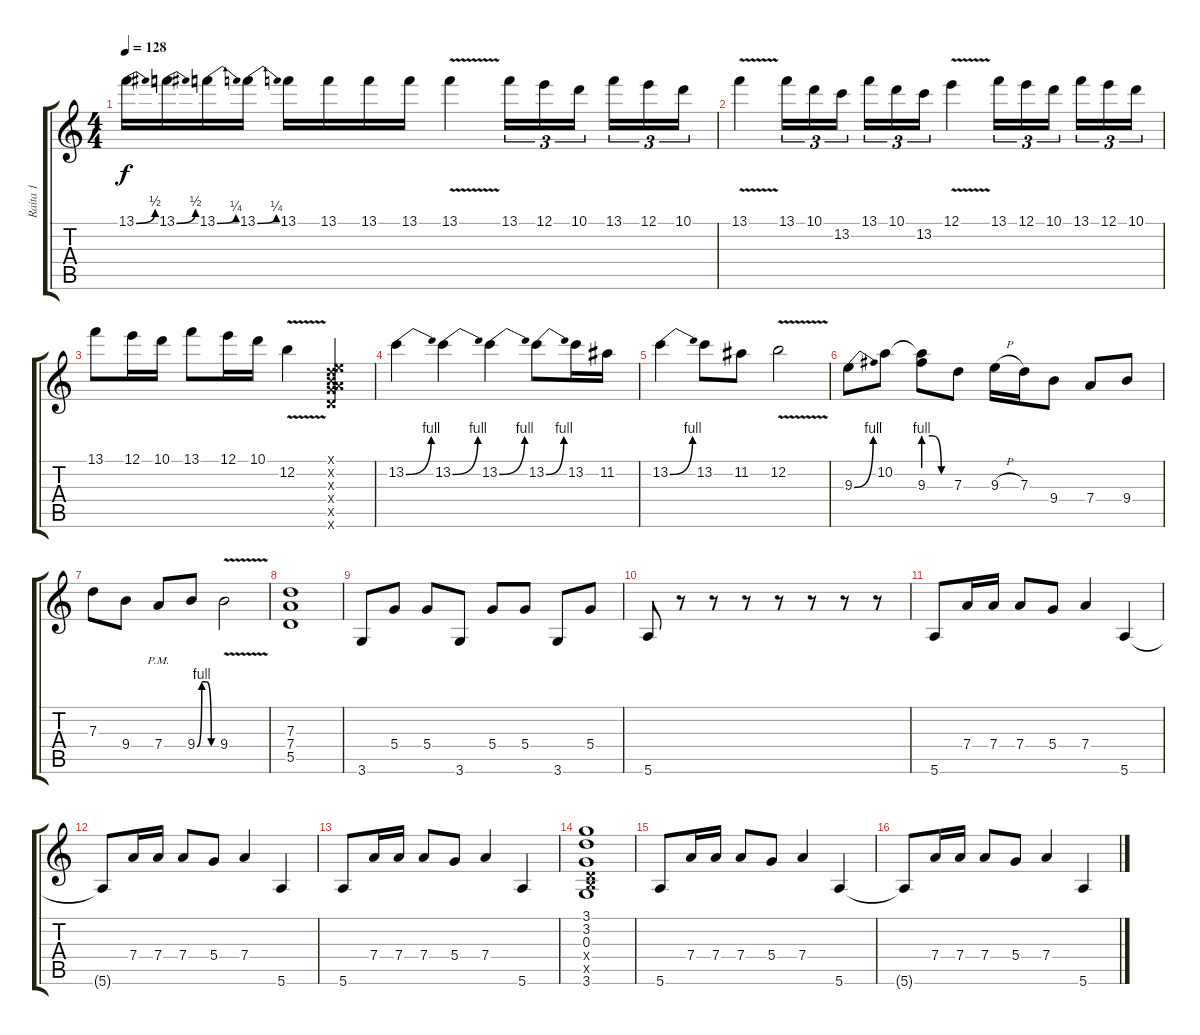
\track ("Raita 1" "Raita 1") {instrument distortionguitar}
\staff {score tabs}
\tuning (E4 B3 G3 D3 A2 E2) {hide}
\ts (4 4)
\tempo 128
\clef g2
\ks c
13.1{be (bend 0 0 60 2)}.16{dy f} 13.1{be (bend 0 0 60 2)}.16 13.1{be (bend 0 0 60 1)}.16 13.1{be (bend 0 0 60 1)}.16 13.1.16 13.1.16 13.1.16 13.1.16 13.1{v}.4 13.1.16{tu (3 2)} 12.1.16{tu (3 2)} 10.1.16{tu (3 2)} 13.1.16{tu (3 2)} 12.1.16{tu (3 2)} 10.1.16{tu (3 2)} |
13.1{v}.4 13.1.16{tu (3 2)} 10.1.16{tu (3 2)} 13.2.16{tu (3 2)} 13.1.16{tu (3 2)} 10.1.16{tu (3 2)} 13.2.16{tu (3 2)} 12.1{v}.4 13.1.16{tu (3 2)} 12.1.16{tu (3 2)} 10.1.16{tu (3 2)} 13.1.16{tu (3 2)} 12.1.16{tu (3 2)} 10.1.16{tu (3 2)} |
13.1.8 12.1.16 10.1.16 13.1.8 12.1.16 10.1.16 12.2{v}.4 (0.1{x} 0.2{x} 0.3{x} 0.4{x} 17.5{x} 17.6{x}).4 |
13.2{be (bend 0 0 60 4)}.4 13.2{be (bend 0 0 60 4)}.4 13.2{be (bend 0 0 60 4)}.4 13.2{be (bend 0 0 60 4)}.8 13.2.16 11.2.16 |
13.2{be (bend 0 0 60 4)}.4 13.2.8 11.2.8 12.2{v}.2 |
9.3{be (bend 0 0 60 4)}.8 10.2.8 (10.2{t} 9.3{be (custom 0 4 20 4 40 0 60 0)}).8 7.3.8 9.3{h}.16 7.3.16 9.4.8 7.4.8 9.4.8 |
7.3.8 9.4.8 7.4{pm}.8 9.4{be (custom 0 0 15 4 30 4 45 0 60 0)}.8 9.4{v}.2 |
(7.3 7.4 5.5).1 |
3.6.8 5.4.8 5.4.8 3.6.8 5.4.8 5.4.8 3.6.8 5.4.8 |
5.6.8 r.8 r.8 r.8 r.8 r.8 r.8 r.8 |
5.6.8 7.4.16 7.4.16 7.4.8 5.4.8 7.4.4 5.6.4 |
5.6{t}.8 7.4.16 7.4.16 7.4.8 5.4.8 7.4.4 5.6.4 |
5.6.8 7.4.16 7.4.16 7.4.8 5.4.8 7.4.4 5.6.4 |
(3.1 3.2 0.3 0.4{x} 2.5{x} 3.6).1 |
5.6.8 7.4.16 7.4.16 7.4.8 5.4.8 7.4.4 5.6.4 |
5.6{t}.8 7.4.16 7.4.16 7.4.8 5.4.8 7.4.4 5.6.4
